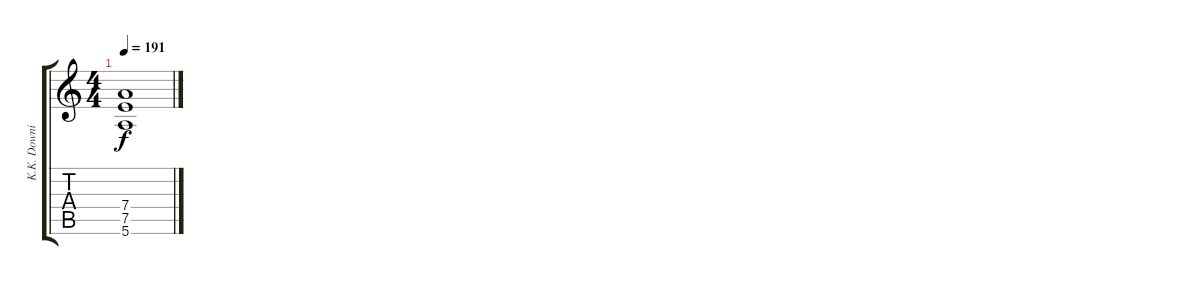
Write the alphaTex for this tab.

\track ("K.K. Downing" "K.K. Downi") {instrument distortionguitar}
\staff {score tabs}
\tuning (E4 B3 G3 D3 A2 E2) {hide}
\ts (4 4)
\tempo 191
\clef g2
\ks c
(7.4{t} 7.5{t} 5.6{t}).1{dy f}
